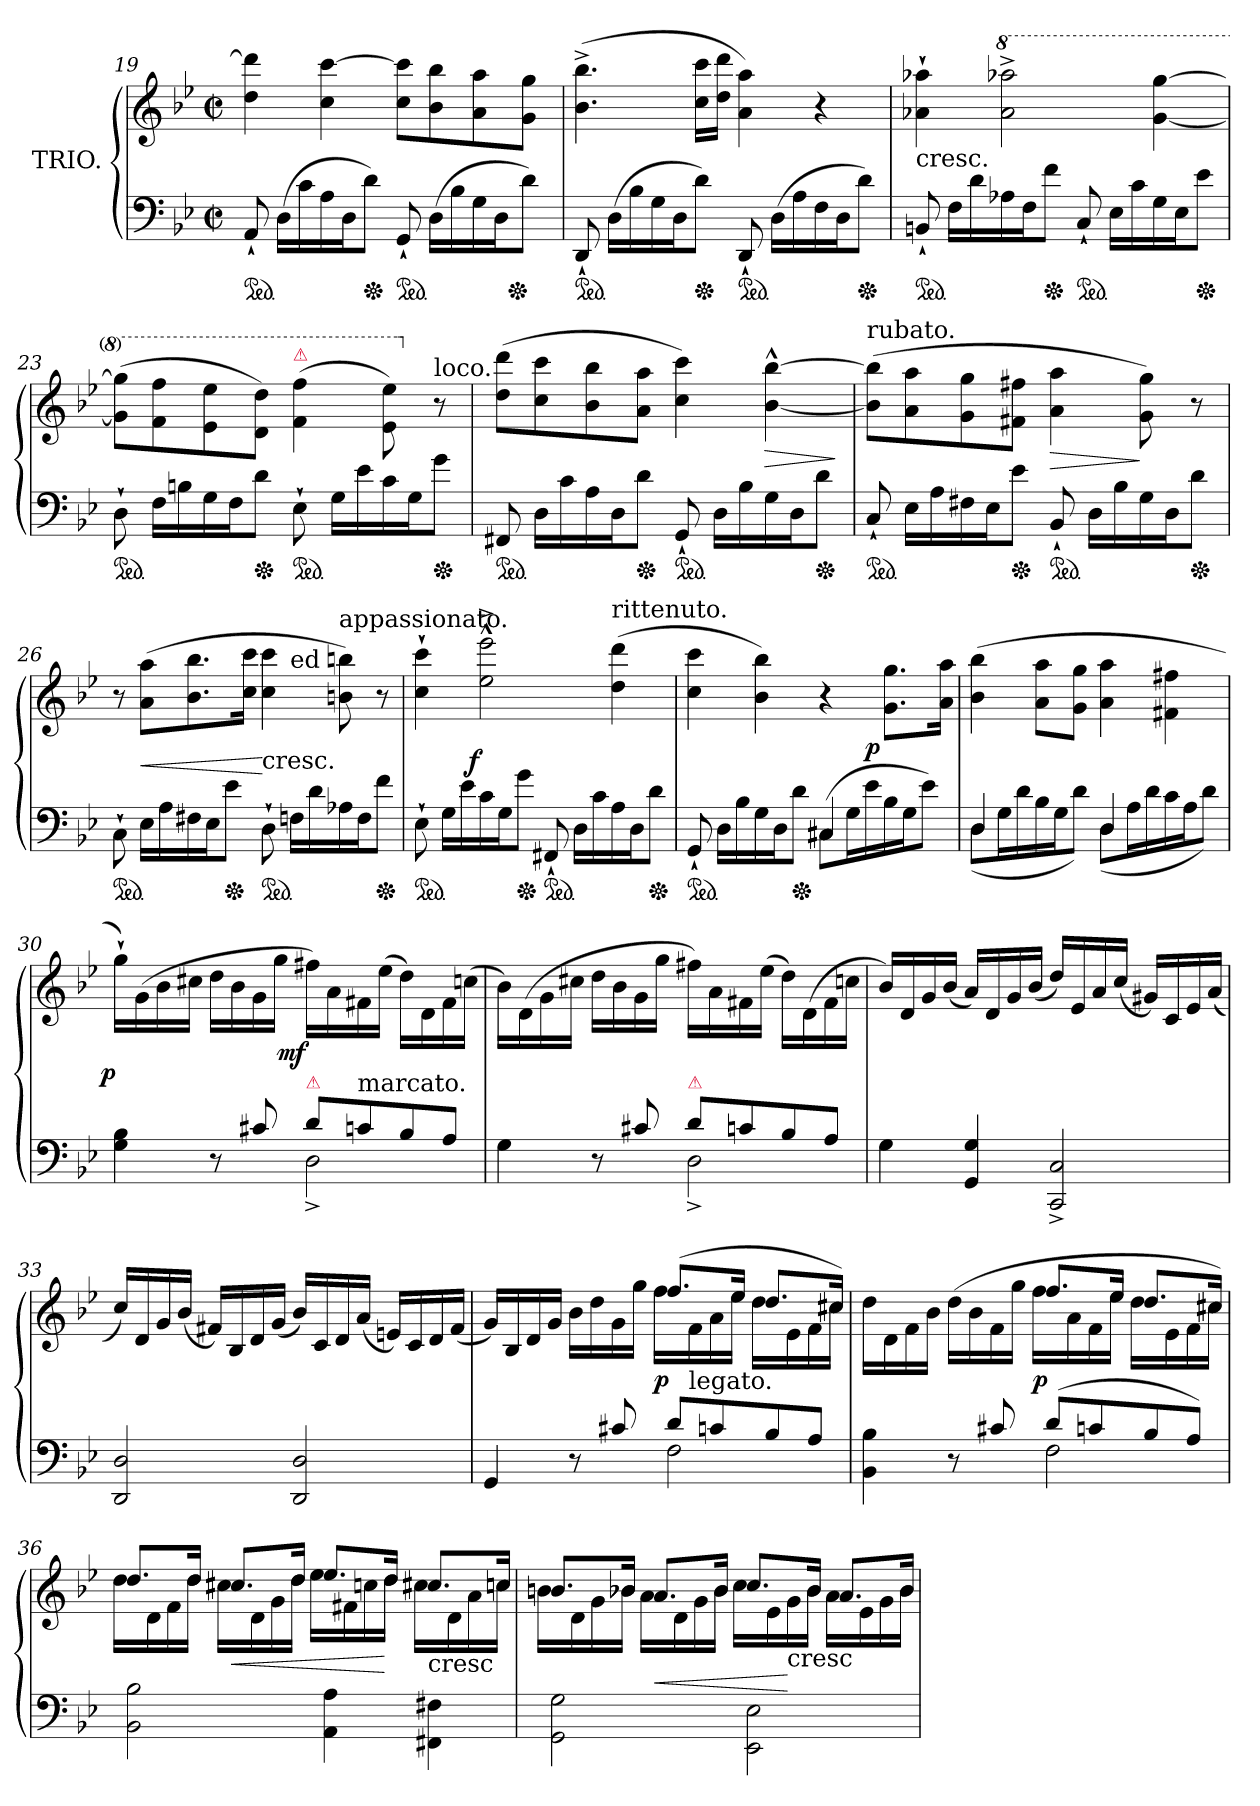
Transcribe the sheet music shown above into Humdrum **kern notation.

**kern	**kern	**dynam
*part1	*part1	*part1
*staff2	*staff1	*staff1/2
*I"TRIO.	*	*
*clefF4	*clefG2	*
*k[b-e-]	*k[b-e-]	*
*g:	*g:	*
*M2/2	*M2/2	*
*met(c|)	*met(c|)	*
*ped	*	*
=19	=19	=19
*	*^	*
8AA`<	4dd 4ddd]	2ryy	.
(>16DLL	.	.	.
16c	.	.	.
16A	4cc [4ccc	.	.
16DJ	.	.	.
*Xped	*	*	*
8dJ)	.	.	.
*ped	*	*	*
8GG`<	8cc 8ccc]L	4ryy	.
(>16DLL	8b- 8bb-	.	.
16B-	.	.	.
16G	8a 8aa	16.ryy	.
16DJ	.	.	.
*Xped	*	*	*
.	.	8ryy	.
8dJ)	8g 8ggJ	.	.
.	.	32ryy	.
*	*v	*v	*
=20	=20	=20
*ped	*	*
8DD`	(>4.b-^< 4.bb-^<	.
(>16DLL	.	.
16B-	.	.
16G	.	.
16DJ	.	.
*Xped	*	*
8dJ)	16cc 16cccLL	.
.	16dd 16dddJJ	.
*ped	*	*
8DD`	4a 4aa)	.
(>16DLL	.	.
16A	.	.
16F	4r	.
16DJ	.	.
*Xped	*	*
8dJ)	.	.
=22	=22	=22
!	!LO:TX:c:t=cresc.	!
*ped	*	*
8BBn`	4a-X` 4aa-X`	.
16FLL	.	.
16d	.	.
*	*8va	*
16A-X	2aa-^< 2aaa-X^<	.
16FJ	.	.
*Xped	*	*
8fJ	.	.
*ped	*	*
8C`	.	.
16E-LL	.	.
16c	.	.
16G	[4gg [4ggg	.
16E-J	.	.
*Xped	*	*
8e-J	.	.
=23	=23	=23
*ped	*	*
8D`	(>8gg] 8ggg]L	.
16FLL	8ff 8fff	.
16Bn	.	.
16G	8ee- 8eee-	.
16FJ	.	.
*Xped	*	*
8dJ	8dd 8dddJ)	.
!	!LO:TX:a:color=crimson:t=⚠	!
*ped	*	*
8E-`	(>4ff 4fff	.
16GLL	.	.
16e-	.	.
16c	8ee-\ 8eee-\)	.
16GJ	.	.
*	*X8va	*
!	!LO:TX:a:t=loco.	!
*Xped	*	*
8gJ	8r	.
=24	=24	=24
*ped	*	*
8FF#X	(>8dd 8dddL	.
16DLL	8cc 8ccc	.
16c	.	.
16A	8b- 8bb-	.
16DJ	.	.
*Xped	*	*
8dJ	8a 8aaJ	.
*ped	*	*
8GG`	4cc 4ccc)	.
16DLL	.	.
16B-	.	.
16G	[4b-^^ [4bb-^^	>
16DJ	.	.
*Xped	*	*
8dJ	.	.
.	.	]
=25	=25	=25
!	!LO:TX:a:t=rubato.	!
*ped	*	*
8C`	(>8b-] 8bb-]L	.
16E-LL	8a 8aa	.
16A	.	.
16F#X	8g 8gg	.
16E-J	.	.
*Xped	*	*
8e-J	8f#X 8ff#XJ	.
*ped	*	*
8BB-`	4a 4aa	>
16DLL	.	.
16B-	.	.
16G	8g 8gg)	]
16DJ	.	.
*Xped	*	*
8dJ	8r	.
=26	=26	=26
*	*^	*
*ped	*	*	*
8C`\	8r	2ryy	.
16E-LL	(>8a 8aaL	.	<
16A	.	.	.
16F#X	8.b- 8.bb-	.	.
16E-J	.	.	.
*Xped	*	*	*
8e-J	.	.	.
.	16cc 16cccJk	.	.
!	!LO:TX:c:t=cresc.	!	!
*ped	*	*	*
8D`	4cc 4ccc	8ryy	[
!	!	!LO:TX:a:t=ed	!
16FnLL	.	4.ryy	.
16d	.	.	.
!	!LO:TX:a:t=appassionato.	!	!
16A-X	8bn 8bbn)	.	.
16FJ	.	.	.
*Xped	*	*	*
8fJ	8r	.	.
*	*v	*v	*
=27	=27	=27
*ped	*	*
8E-`	4cc`> 4ccc`>	.
16GLL	.	.
16e-	.	.
!	!	!LO:DY:rj
16c	2ee-^^^< 2eee-^^^<	f
16GJ	.	.
*Xped	*	*
8gJ	.	.
*ped	*	*
8FF#X`	.	.
16DLL	.	.
16c	.	.
!	!LO:TX:a:t=rittenuto.	!
16A	(>4dd 4ddd	.
16DJ	.	.
*Xped	*	*
8dJ	.	.
=28	=28	=28
*^	*^	*
*ped	*	*	*	*
8GG`	2rAAAyy	4cc 4ccc	2ryy	.
16D\LL	.	.	.	.
16B-	.	.	.	.
16G	.	4b- 4bb-)	.	.
16DJ	.	.	.	.
*Xped	*	*	*	*
8dJ	.	.	.	.
(>8C#XL	4C#X/	4r	8.ryy	.
16G\L	.	.	.	.
16e-	.	.	4ryy	p
16B-	4rFFFyy	8.g 8.ggL	.	.
16GJ	.	.	.	.
8e-J)	.	.	.	.
.	.	16a 16aaJk	16ryy	.
*	*	*v	*v	*
=29	=29	=29	=29
4D	(>8DL	(>4b- 4bb-	.
.	16GL	.	.
.	16d	.	.
4rgyy	16B-	8a 8aaL	.
.	16GJ	.	.
.	8dJ)	8g 8ggJ	.
4D	(>8DL	4a 4aa	.
.	16AL	.	.
.	16d	.	.
4rbyy	16c	4f#X 4ff#X	.
.	16AJ	.	.
.	8dJ)	.	.
=30	=30	=30	=30
!	!	!	!LO:DY:rj
4G 4B-	2rCCyy	16gg`>LL)	p
.	.	(>16g	.
.	.	16b-	.
.	.	16cc#XJJ	.
8r	.	16ddLL	.
.	.	16b-	.
8c#X/	.	16g	.
.	.	16ggJJ	.
!LO:TX:a:color=crimson:t=⚠	!	!	!
!	!	!	!LO:DY:rj
8dL	2D^>	16ff#XLL)	mf
.	.	16a	.
!LO:TX:a:t=marcato.	!	!	!
8cn	.	16f#X	.
.	.	(>16ee-JJ	.
8B-	.	16dd\LL)	.
.	.	16d	.
8AJ	.	16f#	.
.	.	(>16ccnJJ	.
=31	=31	=31	=31
4G	2rCCyy	16b-\LL)	.
.	.	(>16d	.
.	.	16g	.
.	.	16cc#XJJ	.
8r	.	16ddLL	.
.	.	16b-	.
8c#X/	.	16g	.
.	.	16ggJJ	.
!LO:TX:a:color=crimson:t=⚠	!	!	!
8dL	2D^>	16ff#XLL)	.
.	.	16a	.
8cn	.	16f#X	.
.	.	(>16ee-JJ	.
8B-	.	16dd\LL)	.
.	.	(>16d	.
8AJ	.	16f#	.
.	.	16ccnJJ	.
*v	*v	*	*
=32	=32	=32
4G	16b-LL)	.
.	16d	.
.	16g	.
.	(<16b-JJ	.
4GG 4G	16aLL)	.
.	16d	.
.	16g	.
.	(<16b-JJ	.
2CC^> 2C^>	16ddLL)	.
.	16e-	.
.	16a	.
.	(<16ccJJ	.
.	16g#XLL)	.
.	16c	.
.	16e-	.
.	(<16aJJ	.
=33	=33	=33
2DD 2D	16ccLL)	.
.	16d	.
.	16g	.
.	(<16b-JJ	.
.	16f#XLL)	.
.	16B-	.
.	16d	.
.	(<16gJJ	.
2DD 2D	16b-LL)	.
.	16c	.
.	16d	.
.	(<16aJJ	.
.	16enLL)	.
.	16c	.
.	16d	.
.	(<16f#JJ	.
=34	=34	=34
*^	*^	*
*	*^	*	*	*
4GG	2rAAAyy	2ryy	16gLL)	2rcccyy	.
.	.	.	16B-	.	.
.	.	.	16d	.	.
.	.	.	16gJJ	.	.
8r	.	.	16b-LL	.	.
.	.	.	16dd	.	.
8c#X/	.	.	16g	.	.
.	.	.	16ggJJ	.	.
!	!	!	!	!	!LO:DY:rj
8dL	2F	16ryy	(>8.ffL	16ffLL	p
!	!	!LO:TX:a:t=legato.	!	!	!
.	.	4..ryy	.	16f	.
8cn	.	.	.	16a	.
.	.	.	16ee-Jk	16ee-JJ	.
8B-	.	.	8.ddL	16ddLL	.
.	.	.	.	16e-	.
8AJ	.	.	.	16f	.
.	.	.	16cc#XJk)	16cc#XJJ	.
*	*v	*v	*	*	*
=35	=35	=35	=35	=35
4BB- 4B-	2rFFFyy	16dd\LL	2rcccyy	.
.	.	16d	.	.
.	.	16f	.	.
.	.	16b-JJ	.	.
8r	.	(>16ddLL	.	.
.	.	16b-	.	.
8c#X/	.	16f	.	.
.	.	16ggJJ	.	.
!	!	!	!	!LO:DY:rj
(<8dL	2F	8.ffL	16ffLL	p
.	.	.	16a	.
8cn	.	.	16f	.
.	.	16ee-Jk	16ee-JJ	.
8B-	.	8.ddL	16ddLL	.
.	.	.	16e-	.
8AJ)	.	.	16f	.
.	.	16cc#XJk)	16cc#XJJ	.
*v	*v	*	*	*
=36	=36	=36	=36
2BB- 2B-	8.ddL	16ddLL	.
.	.	16d	.
.	.	16f	.
.	16ddJk	16ddJJ	.
.	8.cc#XL	16cc#XLL	<
.	.	16d	.
.	.	16g	.
.	16ddJk	16ddJJ	.
4AA 4A	8.ee-L	16ee-LL	.
.	.	16f#X	.
.	.	16ccn	.
.	16ddJk	16ddJJ	[
!	!LO:TX:c:t=cresc	!	!
4FF#X\ 4F#X\	8.cc#XL	16cc#XLL	.
.	.	16d	.
.	.	16a	.
.	16ccnJk	16ccnJJ	.
=37	=37	=37	=37
2GG\ 2G\	8.bnL	16bnLL	.
.	.	16d	.
.	.	16g	.
.	16b-XJk	16b-XJJ	.
.	8.aL	16aLL	<
.	.	16d	.
.	.	16g	.
.	16b-Jk	16b-JJ	.
2EE-\ 2E-\	8.ccL	16ccLL	.
.	.	16e-	.
!	!	!LO:TX:c:t=cresc	!
.	.	16g	[
.	16b-Jk	16b-JJ	.
.	8.aL	16aLL	.
.	.	16e-	.
.	.	16g	.
.	16b-Jk	16b-JJ	.
*	*v	*v	*
=	=	=
*-	*-	*-
